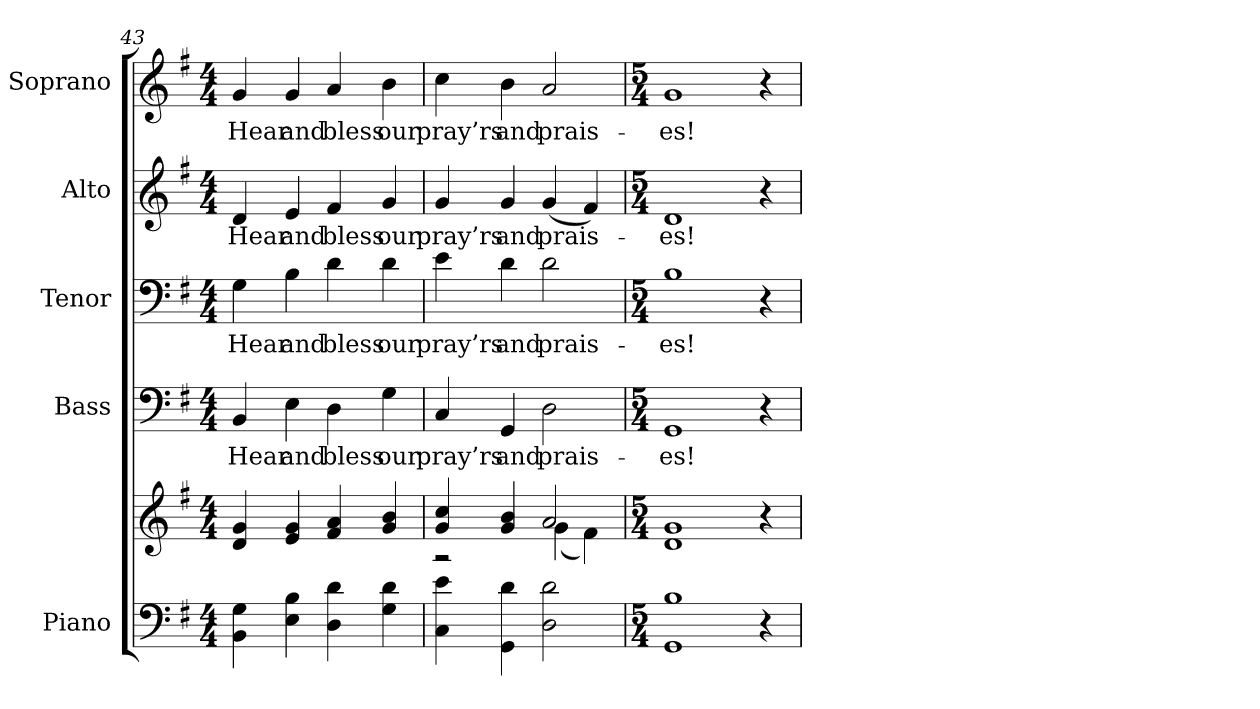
**kern	**kern	**kern	**text	**kern	**text	**kern	**text	**kern	**text
*part5	*part5	*part4	*part4	*part3	*part3	*part2	*part2	*part1	*part1
*staff6	*staff5	*staff4	*staff4	*staff3	*staff3	*staff2	*staff2	*staff1	*staff1
*I"Piano	*	*I"Bass	*	*I"Tenor	*	*I"Alto	*	*I"Soprano	*
*I'Pno.	*	*I'B.	*	*I'T.	*	*I'A.	*	*I'S.	*
*clefF4	*clefG2	*clefF4	*	*clefF4	*	*clefG2	*	*clefG2	*
*k[f#]	*k[f#]	*k[f#]	*	*k[f#]	*	*k[f#]	*	*k[f#]	*
*G:	*G:	*G:	*	*G:	*	*G:	*	*G:	*
*M4/4	*M4/4	*M4/4	*	*M4/4	*	*M4/4	*	*M4/4	*
=43	=43	=43	=43	=43	=43	=43	=43	=43	=43
!	!	!	!LO:LY:b:color=#000000	!	!	!	!	!	!
!	!	!	!	!	!LO:LY:b:color=#000000	!	!	!	!
!	!	!	!	!	!	!	!LO:LY:b:color=#000000	!	!
!	!	!	!	!	!	!	!	!	!LO:LY:b:color=#000000
4BBi\ 4Gi	4di/ 4gi	4BBi/	Hear	4Gi\	Hear	4di/	Hear	4gi/	Hear
!	!	!	!LO:LY:b:color=#000000	!	!	!	!	!	!
!	!	!	!	!	!LO:LY:b:color=#000000	!	!	!	!
!	!	!	!	!	!	!	!LO:LY:b:color=#000000	!	!
!	!	!	!	!	!	!	!	!	!LO:LY:b:color=#000000
4Ei\ 4Bi	4ei/ 4gi	4Ei\	and	4Bi\	and	4ei/	and	4gi/	and
!	!	!	!LO:LY:b:color=#000000	!	!	!	!	!	!
!	!	!	!	!	!LO:LY:b:color=#000000	!	!	!	!
!	!	!	!	!	!	!	!LO:LY:b:color=#000000	!	!
!	!	!	!	!	!	!	!	!	!LO:LY:b:color=#000000
4Di\ 4di	4f#i/ 4ai	4Di\	bless	4di\	bless	4f#i/	bless	4ai/	bless
!	!	!	!LO:LY:b:color=#000000	!	!	!	!	!	!
!	!	!	!	!	!LO:LY:b:color=#000000	!	!	!	!
!	!	!	!	!	!	!	!LO:LY:b:color=#000000	!	!
!	!	!	!	!	!	!	!	!	!LO:LY:b:color=#000000
4Gi\ 4di	4gi/ 4bi	4Gi\	our	4di\	our	4gi/	our	4bi\	our
!!LO:PB:g=z
=44	=44	=44	=44	=44	=44	=44	=44	=44	=44
*	*^	*	*	*	*	*	*	*	*
!	!	!	!	!LO:LY:b:color=#000000	!	!	!	!	!	!
!	!	!	!	!	!	!LO:LY:b:color=#000000	!	!	!	!
!	!	!	!	!	!	!	!	!LO:LY:b:color=#000000	!	!
!	!	!	!	!	!	!	!	!	!	!LO:LY:b:color=#000000
4Ci\ 4ei	4gi/ 4cci	2r	4Ci/	pray’rs	4ei\	pray’rs	4gi/	pray’rs	4cci\	pray’rs
!	!	!	!	!LO:LY:b:color=#000000	!	!	!	!	!	!
!	!	!	!	!	!	!LO:LY:b:color=#000000	!	!	!	!
!	!	!	!	!	!	!	!	!LO:LY:b:color=#000000	!	!
!	!	!	!	!	!	!	!	!	!	!LO:LY:b:color=#000000
4GGi\ 4di	4gi/ 4bi	.	4GGi/	and	4di\	and	4gi/	and	4bi\	and
!	!	!	!	!LO:LY:b:color=#000000	!	!	!	!	!	!
!	!	!	!	!	!	!LO:LY:b:color=#000000	!	!	!	!
!	!	!	!	!	!	!	!	!LO:LY:b:color=#000000	!	!
!	!	!	!	!	!	!	!	!	!	!LO:LY:b:color=#000000
2Di\ 2di	2ai/	(4gi\	2Di\	prais-	2di\	prais-	(4gi/	prais-	2ai/	prais-
.	.	4f#i\)	.	.	.	.	4f#i/)	.	.	.
*	*v	*v	*	*	*	*	*	*	*	*
=45	=45	=45	=45	=45	=45	=45	=45	=45	=45
*M5/4	*M5/4	*M5/4	*	*M5/4	*	*M5/4	*	*M5/4	*
*	*^	*	*	*	*	*	*	*	*
!	!	!	!	!LO:LY:b:color=#000000	!	!	!	!	!	!
*	*v	*v	*	*	*	*	*	*	*	*
*	*^	*	*	*	*	*	*	*	*
!	!	!	!	!	!	!LO:LY:b:color=#000000	!	!	!	!
*	*v	*v	*	*	*	*	*	*	*	*
*	*^	*	*	*	*	*	*	*	*
!	!	!	!	!	!	!	!	!LO:LY:b:color=#000000	!	!
*	*v	*v	*	*	*	*	*	*	*	*
*	*^	*	*	*	*	*	*	*	*
!	!	!	!	!	!	!	!	!	!	!LO:LY:b:color=#000000
*	*v	*v	*	*	*	*	*	*	*	*
1GGi 1Bi	1di 1gi	1GGi	-es!	1Bi	-es!	1di	-es!	1gi	-es!
4r	4r	4r	.	4r	.	4r	.	4r	.
=	=	=	=	=	=	=	=	=	=
*-	*-	*-	*-	*-	*-	*-	*-	*-	*-
